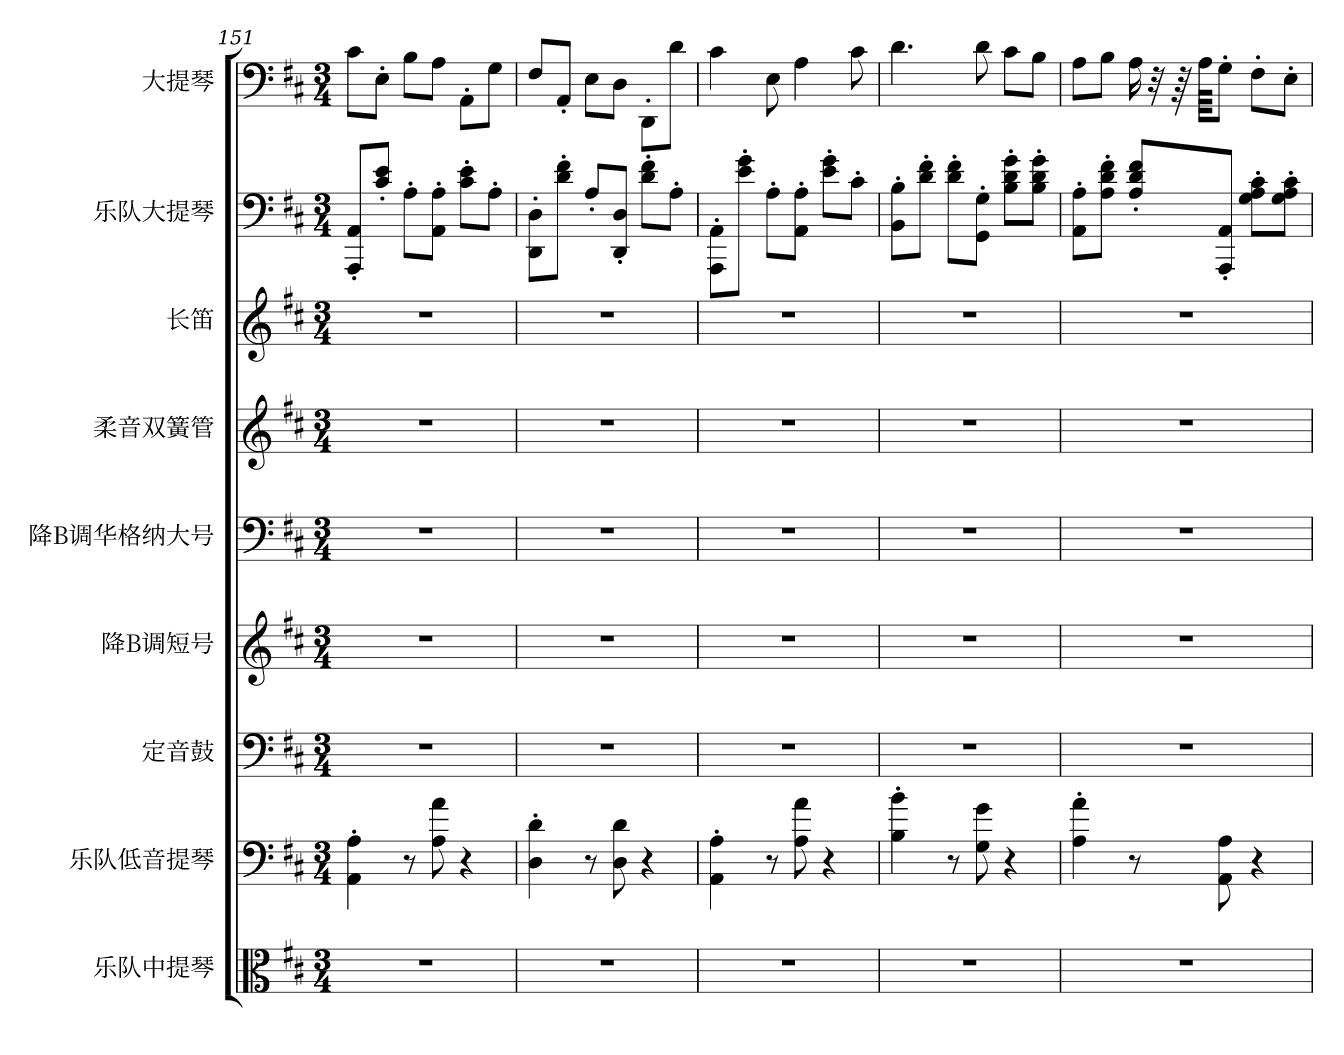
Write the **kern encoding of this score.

**kern	**kern	**kern	**kern	**kern	**kern	**kern	**kern	**kern
*part9	*part8	*part7	*part6	*part5	*part4	*part3	*part2	*part1
*staff9	*staff8	*staff7	*staff6	*staff5	*staff4	*staff3	*staff2	*staff1
*I"乐队中提琴	*I"乐队低音提琴	*I"定音鼓	*I"降B调短号	*I"降B调华格纳大号	*I"柔音双簧管	*I"长笛	*I"乐队大提琴	*I"大提琴
*clefC3	*clefF4	*clefF4	*clefG2	*clefF4	*clefG2	*clefG2	*clefF4	*clefF4
*	*ITrd7c12	*	*ITrd1c2	*ITrd1c2	*ITrd2c3	*	*	*
*k[f#c#]	*k[f#c#]	*k[f#c#]	*k[]	*k[]	*k[f#c#g#d#a#]	*k[f#c#]	*k[f#c#]	*k[f#c#]
*M3/4	*M3/4	*M3/4	*M3/4	*M3/4	*M3/4	*M3/4	*M3/4	*M3/4
=151	=151	=151	=151	=151	=151	=151	=151	=151
2.r	4AAA\' 4AA\'	2.r	2.r	2.r	2.r	2.r	8AAA/' 8AA/'L	8c#\L
.	.	.	.	.	.	.	8c#/' 8e/'J	8E'\J
.	8r	.	.	.	.	.	8A'\L	8B\L
.	8AA\ 8A\	.	.	.	.	.	8AA\' 8A\'J	8A\J
.	4r	.	.	.	.	.	8c#\' 8e\'L	8AA'\L
.	.	.	.	.	.	.	8A'\J	8G\J
=152	=152	=152	=152	=152	=152	=152	=152	=152
2.r	4DD\' 4D\'	2.r	2.r	2.r	2.r	2.r	8DD\' 8D\'L	8F#/L
.	.	.	.	.	.	.	8d\' 8f#\'J	8AA'/J
.	8r	.	.	.	.	.	8A'/L	8E\L
.	8DD\ 8D\	.	.	.	.	.	8DD/' 8D/'J	8D\J
.	4r	.	.	.	.	.	8d\' 8f#\'L	8DD'\L
.	.	.	.	.	.	.	8A'\J	8d\J
!!LO:PB:g=z
=153	=153	=153	=153	=153	=153	=153	=153	=153
2.r	4AAA\' 4AA\'	2.r	2.r	2.r	2.r	2.r	8AAA\' 8AA\'L	4c#\
.	.	.	.	.	.	.	8e\' 8g\'J	.
.	8r	.	.	.	.	.	8A'\L	8E\
.	8AA\ 8A\	.	.	.	.	.	8AA\' 8A\'J	4A\
.	4r	.	.	.	.	.	8e\' 8g\'L	.
.	.	.	.	.	.	.	8c#'\J	8c#\
=154	=154	=154	=154	=154	=154	=154	=154	=154
2.r	4BB\' 4B\'	2.r	2.r	2.r	2.r	2.r	8BB\' 8B\'L	4.d\
.	.	.	.	.	.	.	8d\' 8f#\'J	.
.	8r	.	.	.	.	.	8d\' 8f#\'L	.
.	8GG\ 8G\	.	.	.	.	.	8GG\' 8G\'J	8d\
.	4r	.	.	.	.	.	8B\' 8d\' 8g\'L	8c#\L
.	.	.	.	.	.	.	8B\' 8d\' 8g\'J	8B\J
=155	=155	=155	=155	=155	=155	=155	=155	=155
2.r	4AA\' 4A\'	2.r	2.r	2.r	2.r	2.r	8AA\' 8A\'L	8A\L
.	.	.	.	.	.	.	8A\' 8d\' 8f#\'J	8B\J
.	8r	.	.	.	.	.	8A/' 8d/' 8f#/'L	16A\
.	.	.	.	.	.	.	.	32r
.	.	.	.	.	.	.	.	64r
.	.	.	.	.	.	.	.	64A\KKKL
.	8AAA\ 8AA\	.	.	.	.	.	8AAA/' 8AA/'J	8G'\J
.	4r	.	.	.	.	.	8G\' 8A\' 8c#\'L	8F#'\L
.	.	.	.	.	.	.	8G\' 8A\' 8c#\'J	8E'\J
=	=	=	=	=	=	=	=	=
*-	*-	*-	*-	*-	*-	*-	*-	*-
